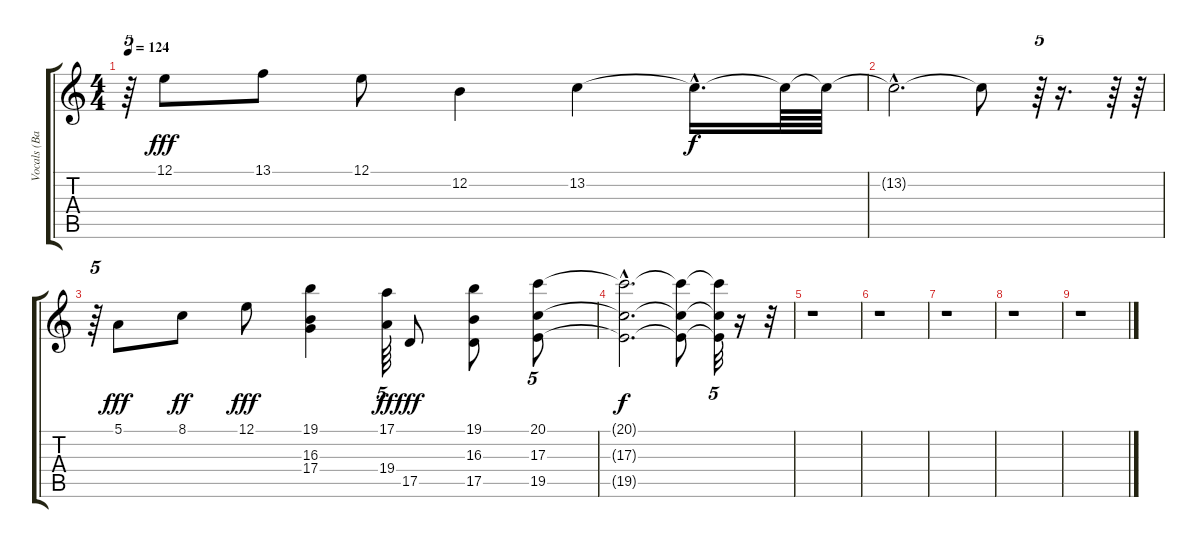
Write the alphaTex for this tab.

\track ("Vocals (Backing)" "Vocals (Ba") {instrument voiceoohs}
\staff {score tabs}
\tuning (E4 B3 G3 D3 A2 E2) {hide}
\ts (4 4)
\tempo 124
\clef g2
\ks c
r.64{tu (5 4) dy f} 12.1.8{dy fff} 13.1.8 12.1.8 12.2.4 13.2.4 13.2{hac t}.16{d dy f} 13.2{t}.64 13.2{t}.64 |
13.2{hac t}.2{d} 13.2{t}.8 r.64{tu (5 4)} r.16{d} r.64 r.64 |
r.64{tu (5 4)} 5.1.8{dy fff} 8.1.8{dy ff} 12.1.8{dy fff} (19.1 16.3 17.4).4 (17.1 19.4).64{tu (5 4) dy ff} 17.5.8{dy fff} (19.1 16.3 17.5).8 (20.1 17.3 19.5).8{tu (5 4)} |
(20.1{hac t} 17.3{hac t} 19.5{hac t}).2{d dy f} (20.1{t} 17.3{t} 19.5{t}).8 (20.1{t} 17.3{t} 19.5{t}).32{tu (5 4)} r.16 r.32 |
r.1 |
r.1 |
r.1 |
r.1 |
r.1
